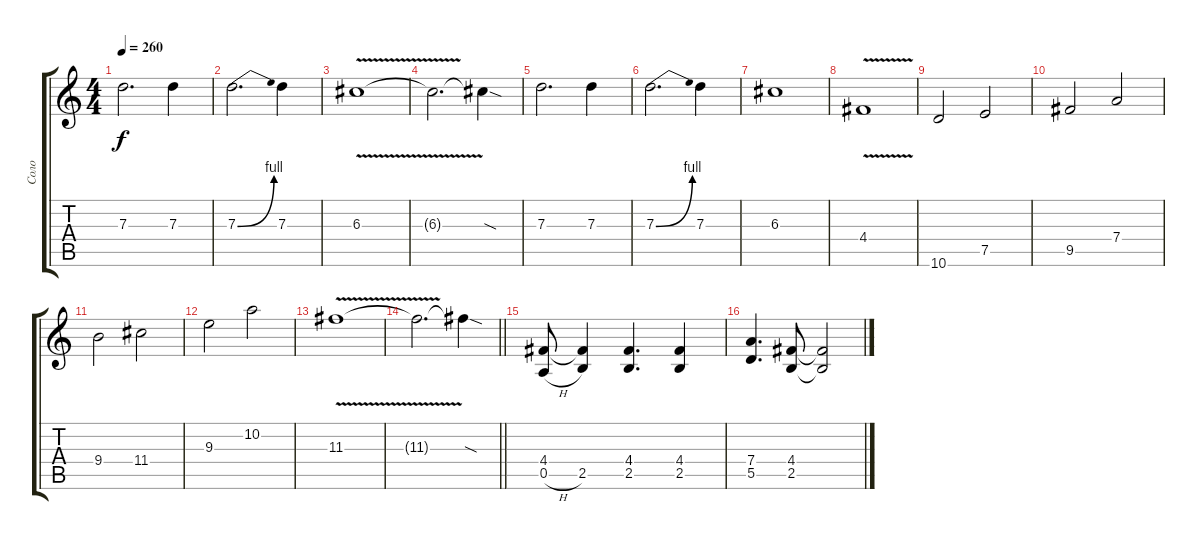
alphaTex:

\track ("Соло" "Соло") {instrument distortionguitar}
\staff {score tabs}
\tuning (E4 B3 G3 D3 A2 E2) {hide}
\ts (4 4)
\tempo 260
\clef g2
\ks c
7.3.2{d dy f} 7.3.4 |
7.3{be (bend 0 0 60 4)}.2{d} 7.3.4 |
6.3{v}.1 |
6.3{t}.2{d} 6.3{sod t}.4 |
7.3.2{d} 7.3.4 |
7.3{be (bend 0 0 60 4)}.2{d} 7.3.4 |
6.3.1 |
4.4{v}.1 |
10.6.2 7.5.2 |
9.5.2 7.4.2 |
9.4.2 11.4.2 |
9.3.2 10.2.2 |
11.3{v}.1 |
\barLineRight lightlight
11.3{t}.2{d} 11.3{sod t}.4 |
(4.4 0.5{h}).8 (4.4{t} 2.5).4 (4.4 2.5).4{d} (4.4 2.5).4 |
(7.4 5.5).4{d} (4.4 2.5).8 (4.4{t} 2.5{t}).2
